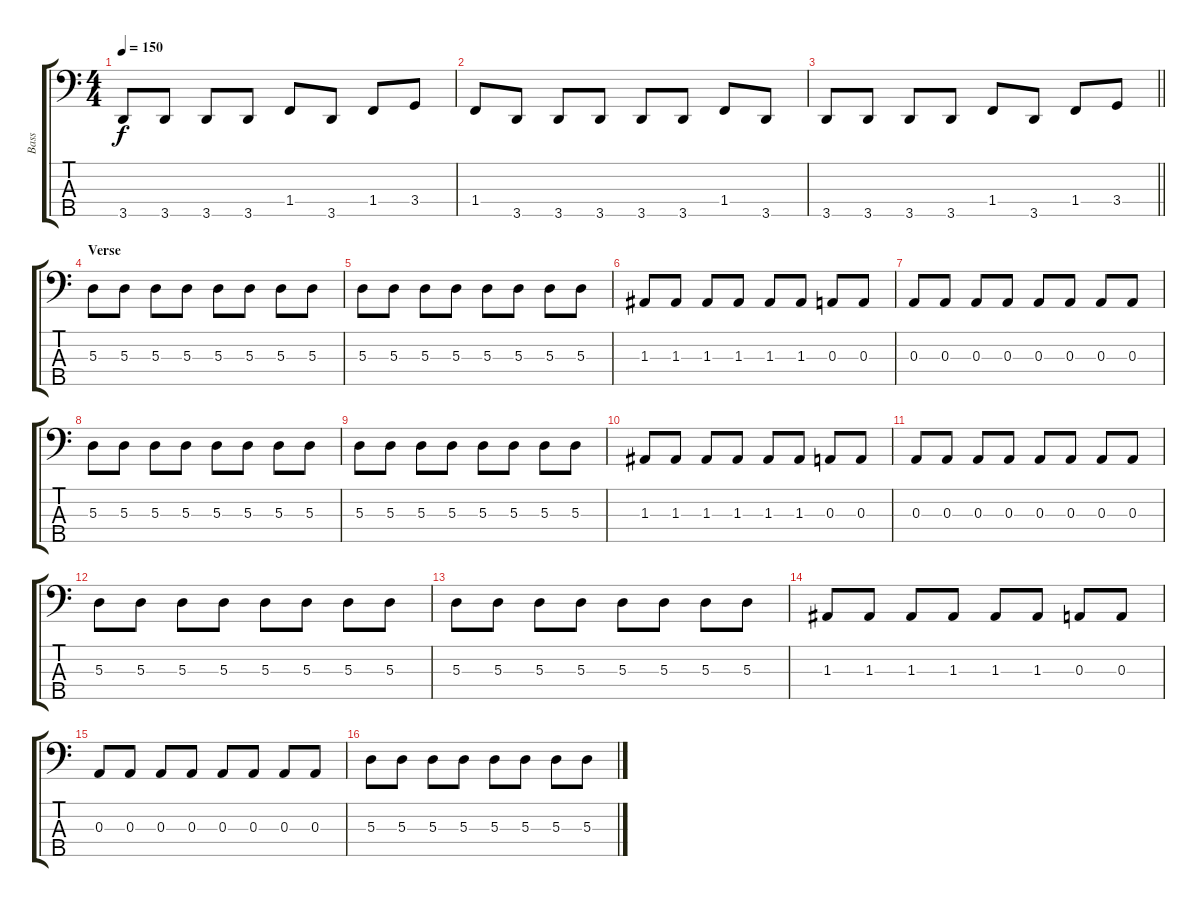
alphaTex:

\track ("Bass" "Bass") {instrument electricbassfinger}
\staff {score tabs}
\tuning (G2 D2 A1 E1 B0) {hide}
\ts (4 4)
\tempo 150
\clef f4
\ks c
3.5.8{dy f} 3.5.8 3.5.8 3.5.8 1.4.8 3.5.8 1.4.8 3.4.8 |
1.4.8 3.5.8 3.5.8 3.5.8 3.5.8 3.5.8 1.4.8 3.5.8 |
\barLineRight lightlight
3.5.8 3.5.8 3.5.8 3.5.8 1.4.8 3.5.8 1.4.8 3.4.8 |
\section ("" "Verse")
5.3.8 5.3.8 5.3.8 5.3.8 5.3.8 5.3.8 5.3.8 5.3.8 |
5.3.8 5.3.8 5.3.8 5.3.8 5.3.8 5.3.8 5.3.8 5.3.8 |
1.3.8 1.3.8 1.3.8 1.3.8 1.3.8 1.3.8 0.3.8 0.3.8 |
0.3.8 0.3.8 0.3.8 0.3.8 0.3.8 0.3.8 0.3.8 0.3.8 |
5.3.8 5.3.8 5.3.8 5.3.8 5.3.8 5.3.8 5.3.8 5.3.8 |
5.3.8 5.3.8 5.3.8 5.3.8 5.3.8 5.3.8 5.3.8 5.3.8 |
1.3.8 1.3.8 1.3.8 1.3.8 1.3.8 1.3.8 0.3.8 0.3.8 |
0.3.8 0.3.8 0.3.8 0.3.8 0.3.8 0.3.8 0.3.8 0.3.8 |
5.3.8 5.3.8 5.3.8 5.3.8 5.3.8 5.3.8 5.3.8 5.3.8 |
5.3.8 5.3.8 5.3.8 5.3.8 5.3.8 5.3.8 5.3.8 5.3.8 |
1.3.8 1.3.8 1.3.8 1.3.8 1.3.8 1.3.8 0.3.8 0.3.8 |
0.3.8 0.3.8 0.3.8 0.3.8 0.3.8 0.3.8 0.3.8 0.3.8 |
5.3.8 5.3.8 5.3.8 5.3.8 5.3.8 5.3.8 5.3.8 5.3.8
